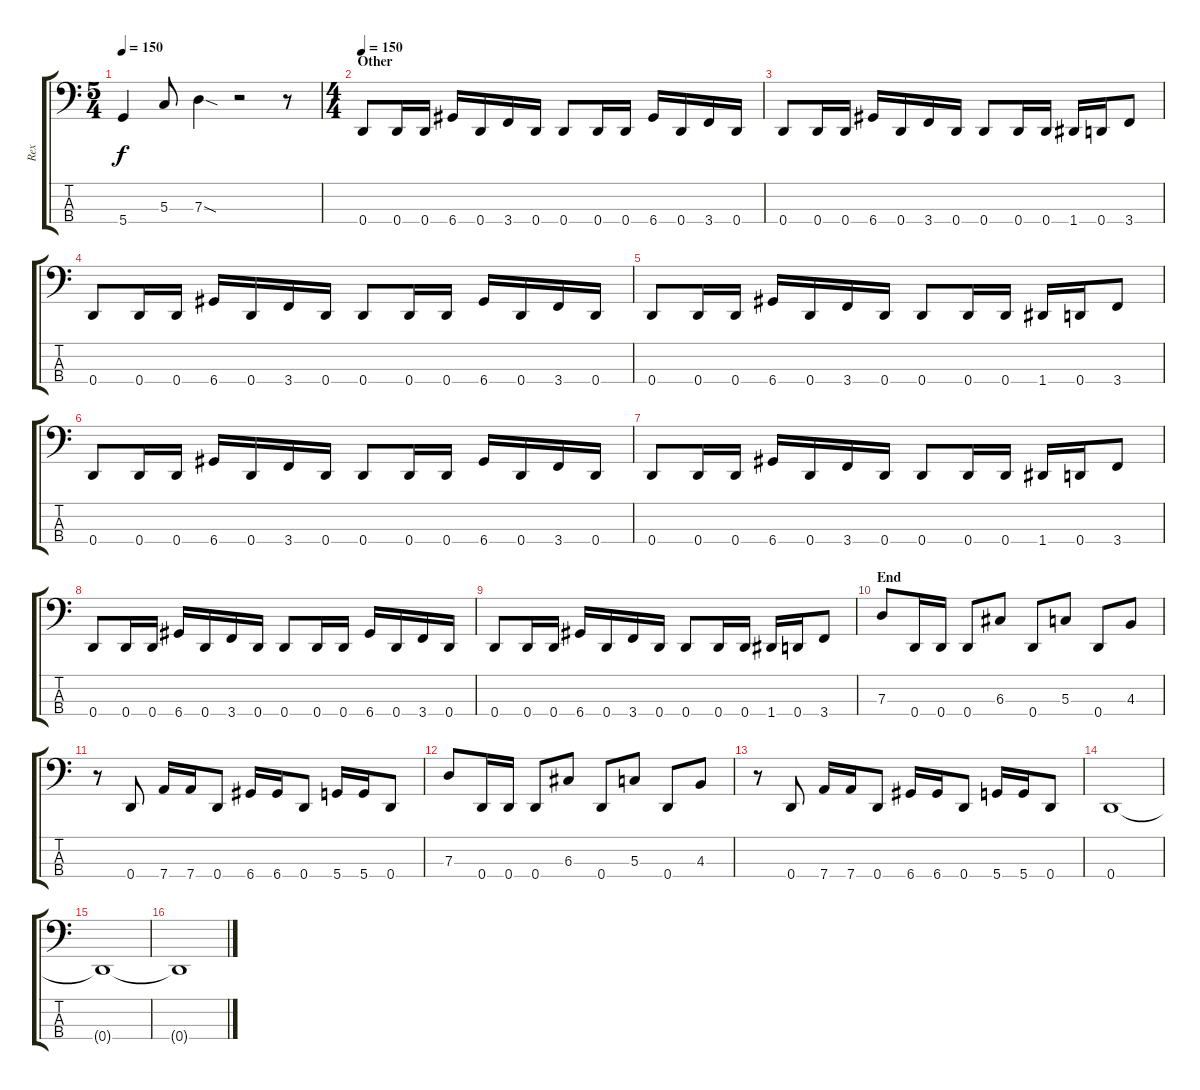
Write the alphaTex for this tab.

\track ("Rex" "Rex") {instrument electricbassfinger}
\staff {score tabs}
\tuning (F2 C2 G1 D1) {hide}
\ts (5 4)
\tempo 150
\clef f4
\ks c
5.4.4{dy f} 5.3.8 7.3{sod}.4 r.2 r.8 |
\ts (4 4)
\section ("" "Other")
\tempo 150
0.4.8 0.4.16 0.4.16 6.4.16 0.4.16 3.4.16 0.4.16 0.4.8 0.4.16 0.4.16 6.4.16 0.4.16 3.4.16 0.4.16 |
0.4.8 0.4.16 0.4.16 6.4.16 0.4.16 3.4.16 0.4.16 0.4.8 0.4.16 0.4.16 1.4.16 0.4.16 3.4.8 |
0.4.8 0.4.16 0.4.16 6.4.16 0.4.16 3.4.16 0.4.16 0.4.8 0.4.16 0.4.16 6.4.16 0.4.16 3.4.16 0.4.16 |
0.4.8 0.4.16 0.4.16 6.4.16 0.4.16 3.4.16 0.4.16 0.4.8 0.4.16 0.4.16 1.4.16 0.4.16 3.4.8 |
0.4.8 0.4.16 0.4.16 6.4.16 0.4.16 3.4.16 0.4.16 0.4.8 0.4.16 0.4.16 6.4.16 0.4.16 3.4.16 0.4.16 |
0.4.8 0.4.16 0.4.16 6.4.16 0.4.16 3.4.16 0.4.16 0.4.8 0.4.16 0.4.16 1.4.16 0.4.16 3.4.8 |
0.4.8 0.4.16 0.4.16 6.4.16 0.4.16 3.4.16 0.4.16 0.4.8 0.4.16 0.4.16 6.4.16 0.4.16 3.4.16 0.4.16 |
0.4.8 0.4.16 0.4.16 6.4.16 0.4.16 3.4.16 0.4.16 0.4.8 0.4.16 0.4.16 1.4.16 0.4.16 3.4.8 |
\section ("" "End")
7.3.8 0.4.16 0.4.16 0.4.8 6.3.8 0.4.8 5.3.8 0.4.8 4.3.8 |
r.8 0.4.8 7.4.16 7.4.16 0.4.8 6.4.16 6.4.16 0.4.8 5.4.16 5.4.16 0.4.8 |
7.3.8 0.4.16 0.4.16 0.4.8 6.3.8 0.4.8 5.3.8 0.4.8 4.3.8 |
r.8 0.4.8 7.4.16 7.4.16 0.4.8 6.4.16 6.4.16 0.4.8 5.4.16 5.4.16 0.4.8 |
0.4.1 |
0.4{t}.1{volume 8} |
0.4{t}.1{volume 2}
